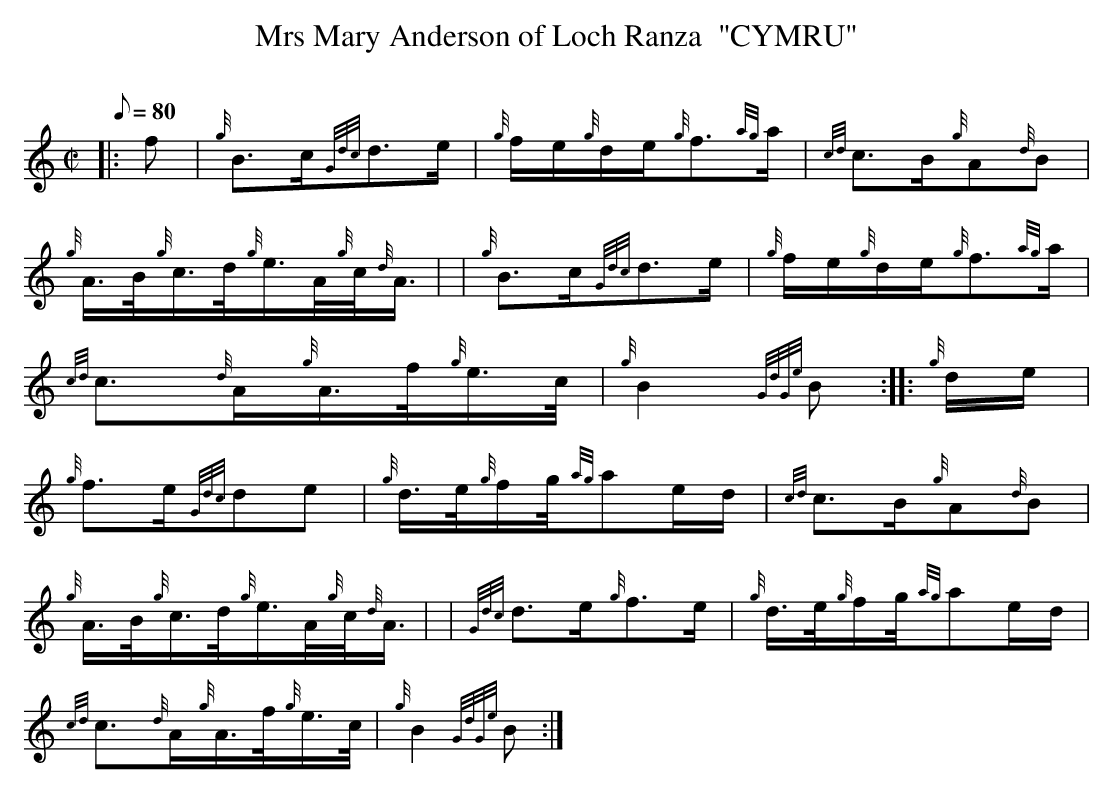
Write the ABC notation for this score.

X:1
T:Mrs Mary Anderson of Loch Ranza  "CYMRU"
M:C|
L:1/8
Q:80
C:
K:HP
|: f | \
{g}B3/2c/2{Gdc}d3/2e/2 | \
{g}f/2e/2{g}d/2e/2{g}f3/2{ag}a/2 | \
{cd}c3/2B/2{g}A{d}B |
{g}A3/4B/4{g}c3/4d/4{g}e3/4A/4{g}c/4{d}A3/4 | | \
{g}B3/2c/2{Gdc}d3/2e/2 | \
{g}f/2e/2{g}d/2e/2{g}f3/2{ag}a/2 |
{cd}c3/2{d}A/2{g}A3/4f/4{g}e3/4c/4 | \
{g}B2{GdGe}B :: \
{g}d/2e/2 |
{g}f3/2e/2{Gdc}de | \
{g}d3/4e/4{g}f/2g/4{ag}ae/2d/2 | \
{cd}c3/2B/2{g}A{d}B |
{g}A3/4B/4{g}c3/4d/4{g}e3/4A/4{g}c/4{d}A3/4 | | \
{Gdc}d3/2e/2{g}f3/2e/2 | \
{g}d3/4e/4{g}f/2g/4{ag}ae/2d/2 |
{cd}c3/2{d}A/2{g}A3/4f/4{g}e3/4c/4 | \
{g}B2{GdGe}B :|
